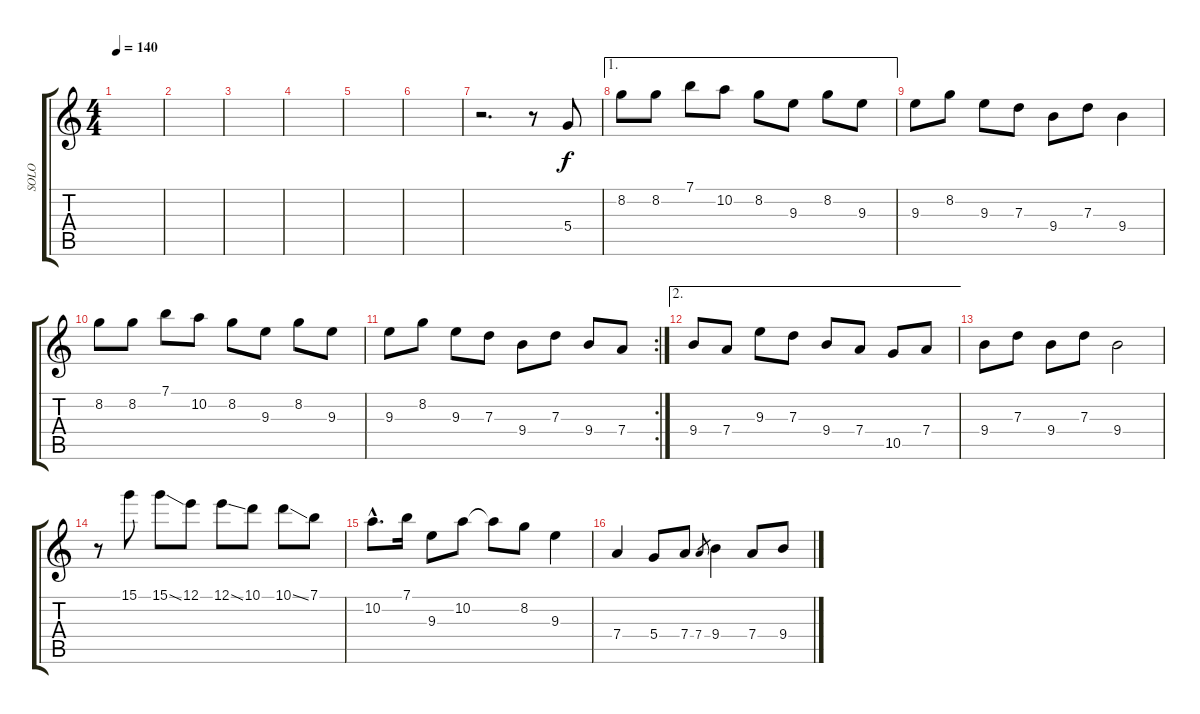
\track ("SOLO" "SOLO") {instrument distortionguitar}
\staff {score tabs}
\tuning (E4 B3 G3 D3 A2 E2) {hide}
\ts (4 4)
\tempo 140
\clef g2
\ks c
|
|
|
|
|
|
r.2{d} r.8 5.4.8 |
\ae 1
8.2.8 8.2.8 7.1.8 10.2.8 8.2.8 9.3.8 8.2.8 9.3.8 |
9.3.8 8.2.8 9.3.8 7.3.8 9.4.8 7.3.8 9.4.4 |
8.2.8 8.2.8 7.1.8 10.2.8 8.2.8 9.3.8 8.2.8 9.3.8 |
\rc 2
9.3.8 8.2.8 9.3.8 7.3.8 9.4.8 7.3.8 9.4.8 7.4.8 |
\ae 2
9.4.8 7.4.8 9.3.8 7.3.8 9.4.8 7.4.8 10.5.8 7.4.8 |
9.4.8 7.3.8 9.4.8 7.3.8 9.4.2 |
r.8 15.1.8 15.1{ss}.8 12.1.8 12.1{ss}.8 10.1.8 10.1{ss}.8 7.1.8 |
10.2{hac}.8{d} 7.1.16 9.3.8 10.2.8 10.2{t}.8 8.2.8 9.3.4 |
7.4.4 5.4.8 7.4.8 7.4.8{gr} 9.4.4 7.4.8 9.4.8
